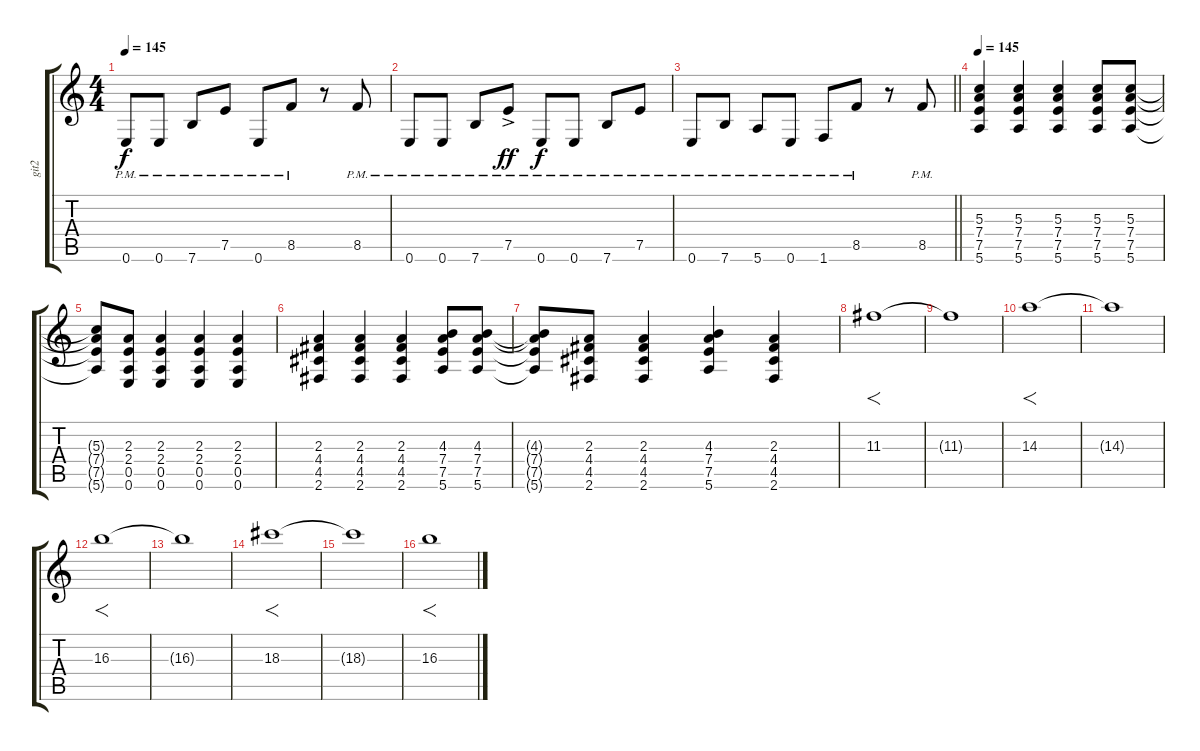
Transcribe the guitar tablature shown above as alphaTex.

\track ("git2" "git2") {instrument distortionguitar}
\staff {score tabs}
\tuning (E4 B3 G3 D3 A2 E2) {hide}
\ts (4 4)
\tempo 145
\clef g2
\ks c
0.6{pm}.8{dy f} 0.6{pm}.8 7.6{pm}.8 7.5{pm}.8 0.6{pm}.8 8.5{pm}.8 r.8 8.5{pm}.8 |
0.6{pm}.8 0.6{pm}.8 7.6{pm}.8 7.5{ac pm}.8{dy ff} 0.6{pm}.8{dy f} 0.6{pm}.8 7.6{pm}.8 7.5{pm}.8 |
\barLineRight lightlight
0.6{pm}.8 7.6{pm}.8 5.6{pm}.8 0.6{pm}.8 1.6{pm}.8 8.5{pm}.8 r.8 8.5{pm}.8 |
\section ("" "")
\tempo 145
(5.3 7.4 7.5 5.6).4 (5.3 7.4 7.5 5.6).4 (5.3 7.4 7.5 5.6).4 (5.3 7.4 7.5 5.6).8 (5.3 7.4 7.5 5.6).8 |
(5.3{t} 7.4{t} 7.5{t} 5.6{t}).8 (2.3 2.4 0.5 0.6).8 (2.3 2.4 0.5 0.6).4 (2.3 2.4 0.5 0.6).4 (2.3 2.4 0.5 0.6).4 |
(2.3 4.4 4.5 2.6).4 (2.3 4.4 4.5 2.6).4 (2.3 4.4 4.5 2.6).4 (4.3 7.4 7.5 5.6).8 (4.3 7.4 7.5 5.6).8 |
(4.3{t} 7.4{t} 7.5{t} 5.6{t}).8 (2.3 4.4 4.5 2.6).8 (2.3 4.4 4.5 2.6).4 (4.3 7.4 7.5 5.6).4 (2.3 4.4 4.5 2.6).4 |
11.3.1{f} |
11.3{t}.1 |
14.3.1{f} |
14.3{t}.1 |
16.3.1{f} |
16.3{t}.1 |
18.3.1{f} |
18.3{t}.1 |
16.3.1{f}
